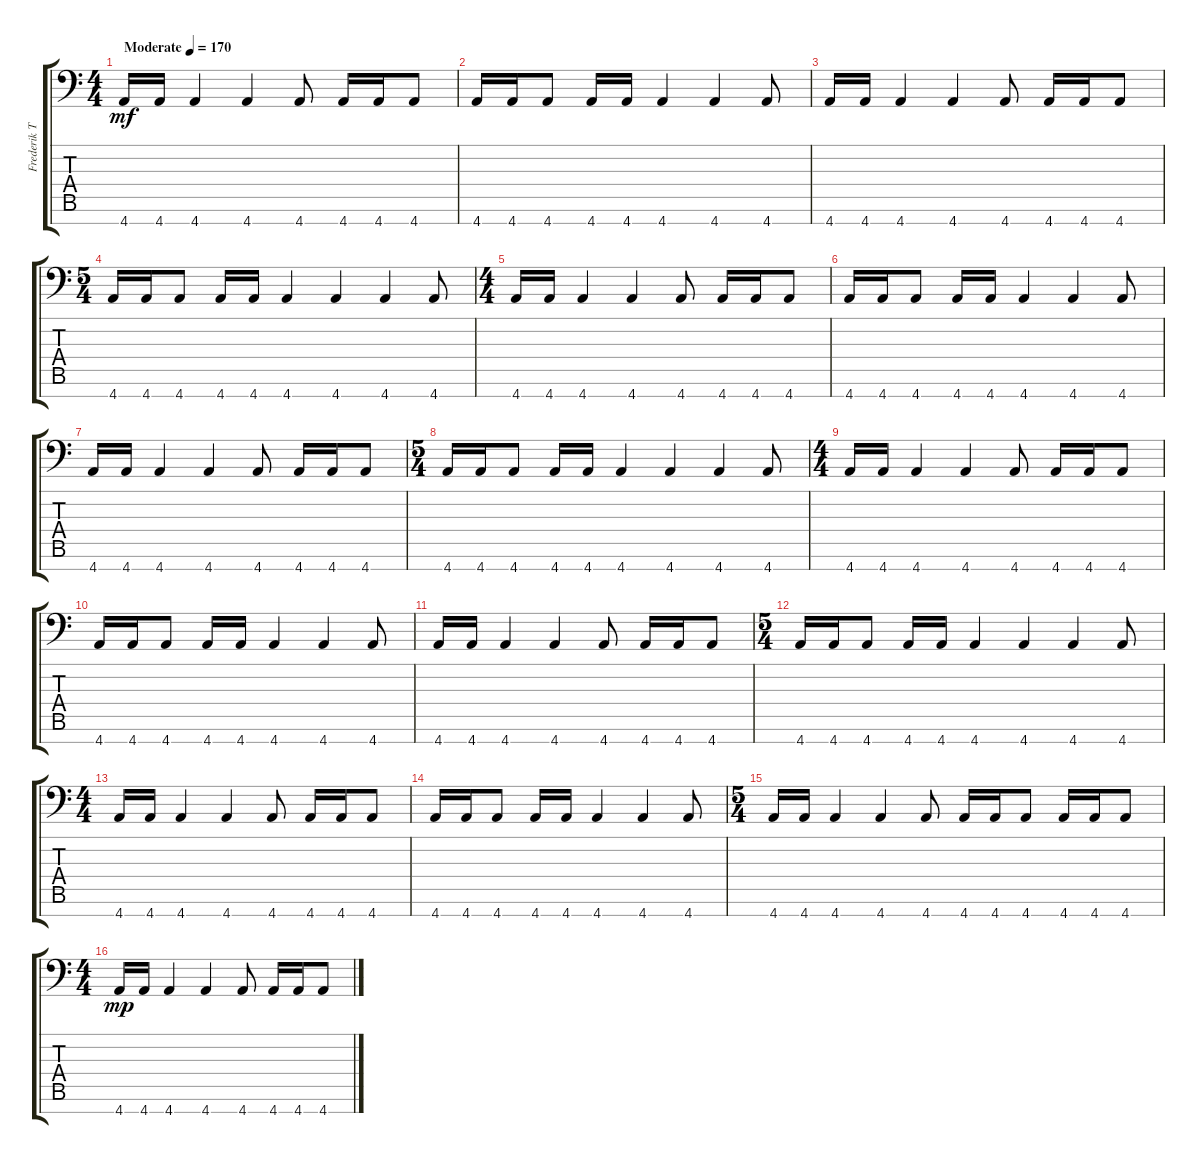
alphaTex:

\track ("Frederik Thordendal" "Frederik T") {instrument distortionguitar}
\staff {score tabs}
\tuning (Bb3 F3 Db3 Ab2 Eb2 Bb1 F1) {hide}
\ts (4 4)
\tempo (170 "Moderate")
\clef f4
\ks c
4.7.16{dy mf instrument distortionguitar} 4.7.16 4.7.4 4.7.4 4.7.8 4.7.16 4.7.16 4.7.8 |
4.7.16 4.7.16 4.7.8 4.7.16 4.7.16 4.7.4 4.7.4 4.7.8 |
4.7.16 4.7.16 4.7.4 4.7.4 4.7.8 4.7.16 4.7.16 4.7.8 |
\ts (5 4)
4.7.16 4.7.16 4.7.8 4.7.16 4.7.16 4.7.4 4.7.4 4.7.4 4.7.8 |
\ts (4 4)
4.7.16 4.7.16 4.7.4 4.7.4 4.7.8 4.7.16 4.7.16 4.7.8 |
4.7.16 4.7.16 4.7.8 4.7.16 4.7.16 4.7.4 4.7.4 4.7.8 |
4.7.16 4.7.16 4.7.4 4.7.4 4.7.8 4.7.16 4.7.16 4.7.8 |
\ts (5 4)
4.7.16 4.7.16 4.7.8 4.7.16 4.7.16 4.7.4 4.7.4 4.7.4 4.7.8 |
\ts (4 4)
4.7.16 4.7.16 4.7.4 4.7.4 4.7.8 4.7.16 4.7.16 4.7.8 |
4.7.16 4.7.16 4.7.8 4.7.16 4.7.16 4.7.4 4.7.4 4.7.8 |
4.7.16 4.7.16 4.7.4 4.7.4 4.7.8 4.7.16 4.7.16 4.7.8 |
\ts (5 4)
4.7.16 4.7.16 4.7.8 4.7.16 4.7.16 4.7.4 4.7.4 4.7.4 4.7.8 |
\ts (4 4)
4.7.16 4.7.16 4.7.4 4.7.4 4.7.8 4.7.16 4.7.16 4.7.8 |
4.7.16 4.7.16 4.7.8 4.7.16 4.7.16 4.7.4 4.7.4 4.7.8 |
\ts (5 4)
4.7.16 4.7.16 4.7.4 4.7.4 4.7.8 4.7.16 4.7.16 4.7.8 4.7.16 4.7.16 4.7.8 |
\ts (4 4)
4.7.16{dy mp} 4.7.16 4.7.4 4.7.4 4.7.8 4.7.16 4.7.16 4.7.8
